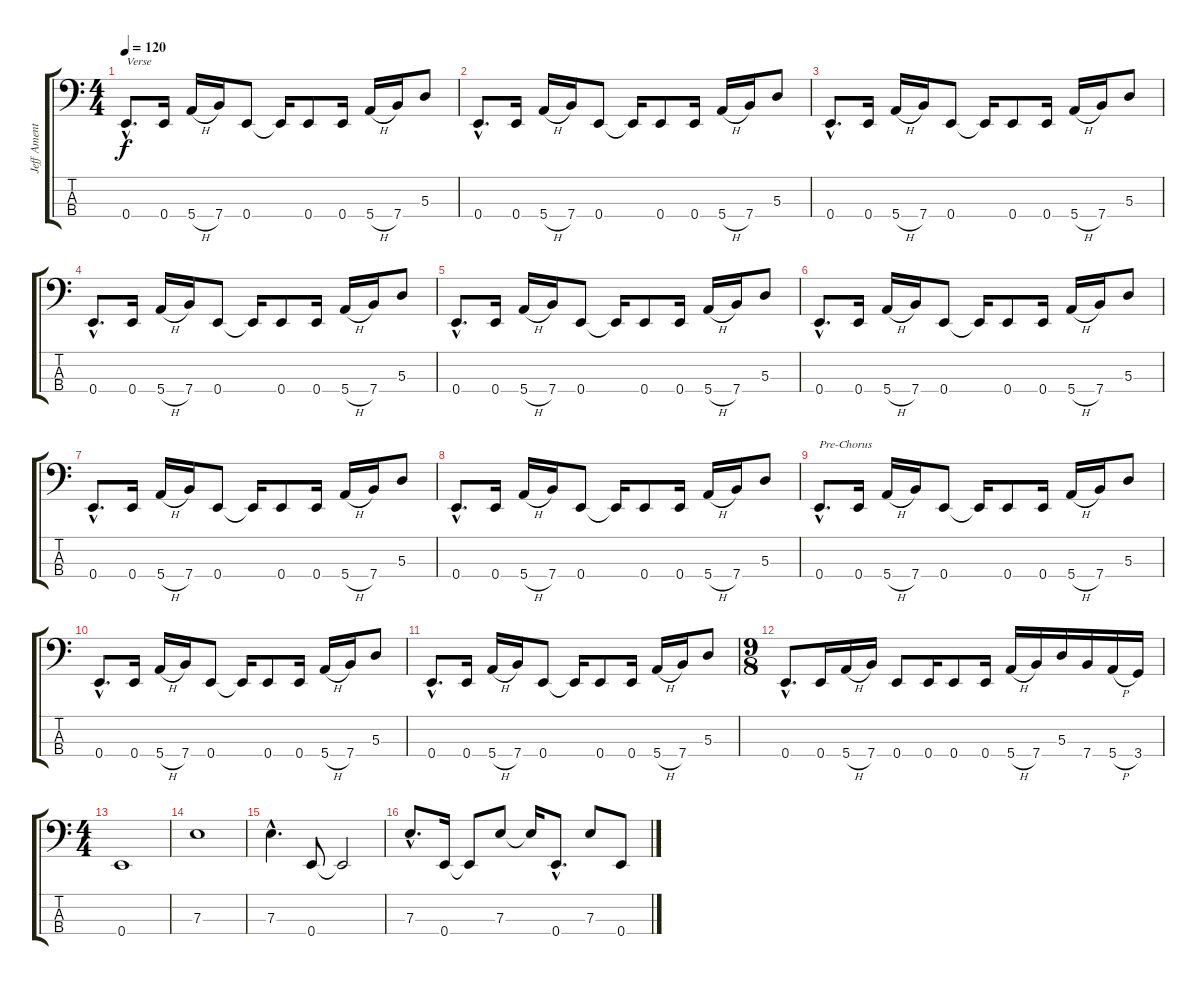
\track ("Jeff Ament" "Jeff Ament") {instrument electricbassfinger}
\staff {score tabs}
\tuning (G2 D2 A1 E1) {hide}
\ts (4 4)
\tempo 120
\clef f4
\ks c
0.4{hac}.8{d txt "Verse" dy f} 0.4.16 5.4{h}.16 7.4.16 0.4.8 0.4{t}.16 0.4.8 0.4.16 5.4{h}.16 7.4.16 5.3.8 |
0.4{hac}.8{d} 0.4.16 5.4{h}.16 7.4.16 0.4.8 0.4{t}.16 0.4.8 0.4.16 5.4{h}.16 7.4.16 5.3.8 |
0.4{hac}.8{d} 0.4.16 5.4{h}.16 7.4.16 0.4.8 0.4{t}.16 0.4.8 0.4.16 5.4{h}.16 7.4.16 5.3.8 |
0.4{hac}.8{d} 0.4.16 5.4{h}.16 7.4.16 0.4.8 0.4{t}.16 0.4.8 0.4.16 5.4{h}.16 7.4.16 5.3.8 |
0.4{hac}.8{d} 0.4.16 5.4{h}.16 7.4.16 0.4.8 0.4{t}.16 0.4.8 0.4.16 5.4{h}.16 7.4.16 5.3.8 |
0.4{hac}.8{d} 0.4.16 5.4{h}.16 7.4.16 0.4.8 0.4{t}.16 0.4.8 0.4.16 5.4{h}.16 7.4.16 5.3.8 |
0.4{hac}.8{d} 0.4.16 5.4{h}.16 7.4.16 0.4.8 0.4{t}.16 0.4.8 0.4.16 5.4{h}.16 7.4.16 5.3.8 |
0.4{hac}.8{d} 0.4.16 5.4{h}.16 7.4.16 0.4.8 0.4{t}.16 0.4.8 0.4.16 5.4{h}.16 7.4.16 5.3.8 |
0.4{hac}.8{d txt "Pre-Chorus"} 0.4.16 5.4{h}.16 7.4.16 0.4.8 0.4{t}.16 0.4.8 0.4.16 5.4{h}.16 7.4.16 5.3.8 |
0.4{hac}.8{d} 0.4.16 5.4{h}.16 7.4.16 0.4.8 0.4{t}.16 0.4.8 0.4.16 5.4{h}.16 7.4.16 5.3.8 |
0.4{hac}.8{d} 0.4.16 5.4{h}.16 7.4.16 0.4.8 0.4{t}.16 0.4.8 0.4.16 5.4{h}.16 7.4.16 5.3.8 |
\ts (9 8)
0.4{hac}.8{d} 0.4.16 5.4{h}.16 7.4.16 0.4.8 0.4.16 0.4.8 0.4.16 5.4{h}.16 7.4.16 5.3.16 7.4.16 5.4{h}.16 3.4.16 |
\ts (4 4)
0.4.1 |
7.3.1 |
7.3{hac}.4{d} 0.4.8 0.4{t}.2 |
7.3{hac}.8{d} 0.4.16 0.4{t}.8 7.3.8 7.3{t}.16 0.4{hac}.8{d} 7.3.8 0.4.8
